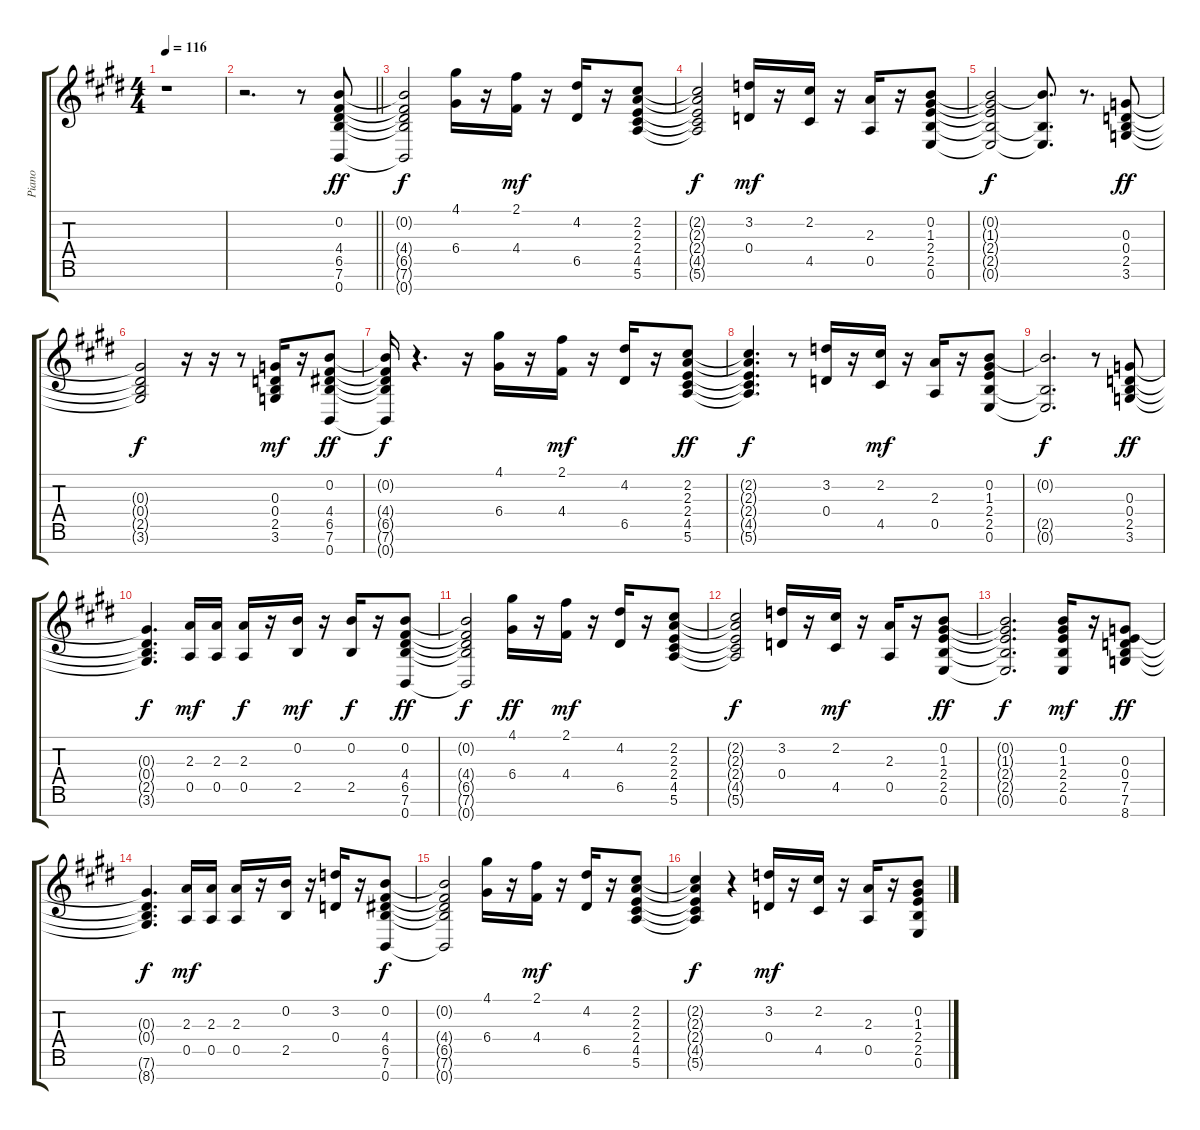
\track ("Piano" "Piano") {instrument electricguitarjazz}
\staff {score tabs}
\tuning (E4 B3 G3 D3 A2 E2 B1) {hide}
\ts (4 4)
\tempo 116
\clef g2
\ks e
r.1{dy ff} |
\barLineRight lightlight
r.2{d} r.8 (0.2 4.4 6.5 7.6 0.7).8 |
(0.2{t} 4.4{t} 6.5{t} 7.6{t} 0.7{t}).2{dy f} (4.1 6.4).16 r.16 (2.1 4.4).16{dy mf} r.16 (4.2 6.5).16 r.16 (2.2 2.3 2.4 4.5 5.6).8 |
(2.2{t} 2.3{t} 2.4{t} 4.5{t} 5.6{t}).2{dy f} (3.2 0.4).16{dy mf} r.16 (2.2 4.5).16 r.16 (2.3 0.5).16 r.16 (0.2 1.3 2.4 2.5 0.6).8 |
(0.2{t} 1.3{t} 2.4{t} 2.5{t} 0.6{t}).2{dy f} (0.2{t} 2.5{t} 0.6{t}).8{d} r.8{d} (0.3 0.4 2.5 3.6).8{dy ff} |
(0.3{t} 0.4{t} 2.5{t} 3.6{t}).2{dy f} r.16 r.16 r.8 (0.3 0.4 2.5 3.6).16{dy mf} r.16 (0.2 4.4 6.5 7.6 0.7).8{dy ff} |
(0.2{t} 4.4{t} 6.5{t} 7.6{t} 0.7{t}).16{dy f} r.4{d} r.16 (4.1 6.4).16 r.16 (2.1 4.4).16{dy mf} r.16 (4.2 6.5).16 r.16 (2.2 2.3 2.4 4.5 5.6).8{dy ff} |
(2.2{t} 2.3{t} 2.4{t} 4.5{t} 5.6{t}).4{d dy f} r.8 (3.2 0.4).16 r.16 (2.2 4.5).16{dy mf} r.16 (2.3 0.5).16 r.16 (0.2 1.3 2.4 2.5 0.6).8 |
(0.2{t} 2.5{t} 0.6{t}).2{d dy f} r.8 (0.3 0.4 2.5 3.6).8{dy ff} |
(0.3{t} 0.4{t} 2.5{t} 3.6{t}).4{d dy f} (2.3 0.5).16{dy mf} (2.3 0.5).16 (2.3 0.5).16{dy f} r.16 (0.2 2.5).16{dy mf} r.16 (0.2 2.5).16{dy f} r.16 (0.2 4.4 6.5 7.6 0.7).8{dy ff} |
(0.2{t} 4.4{t} 6.5{t} 7.6{t} 0.7{t}).2{dy f} (4.1 6.4).16{dy ff} r.16 (2.1 4.4).16{dy mf} r.16 (4.2 6.5).16 r.16 (2.2 2.3 2.4 4.5 5.6).8 |
(2.2{t} 2.3{t} 2.4{t} 4.5{t} 5.6{t}).2{dy f} (3.2 0.4).16 r.16 (2.2 4.5).16{dy mf} r.16 (2.3 0.5).16 r.16 (0.2 1.3 2.4 2.5 0.6).8{dy ff} |
(0.2{t} 1.3{t} 2.4{t} 2.5{t} 0.6{t}).2{d dy f} (0.2 1.3 2.4 2.5 0.6).16{dy mf} r.16 (0.3 0.4 7.5 7.6 8.7).8{dy ff} |
(0.3{t} 0.4{t} 7.6{t} 8.7{t}).4{d dy f} (2.3 0.5).16{dy mf} (2.3 0.5).16 (2.3 0.5).16 r.16 (0.2 2.5).16 r.16 (3.2 0.4).16 r.16 (0.2 4.4 6.5 7.6 0.7).8{dy f} |
(0.2{t} 4.4{t} 6.5{t} 7.6{t} 0.7{t}).2 (4.1 6.4).16 r.16 (2.1 4.4).16{dy mf} r.16 (4.2 6.5).16 r.16 (2.2 2.3 2.4 4.5 5.6).8 |
(2.2{t} 2.3{t} 2.4{t} 4.5{t} 5.6{t}).4{dy f} r.4 (3.2 0.4).16{dy mf} r.16 (2.2 4.5).16 r.16 (2.3 0.5).16 r.16 (0.2 1.3 2.4 2.5 0.6).8
